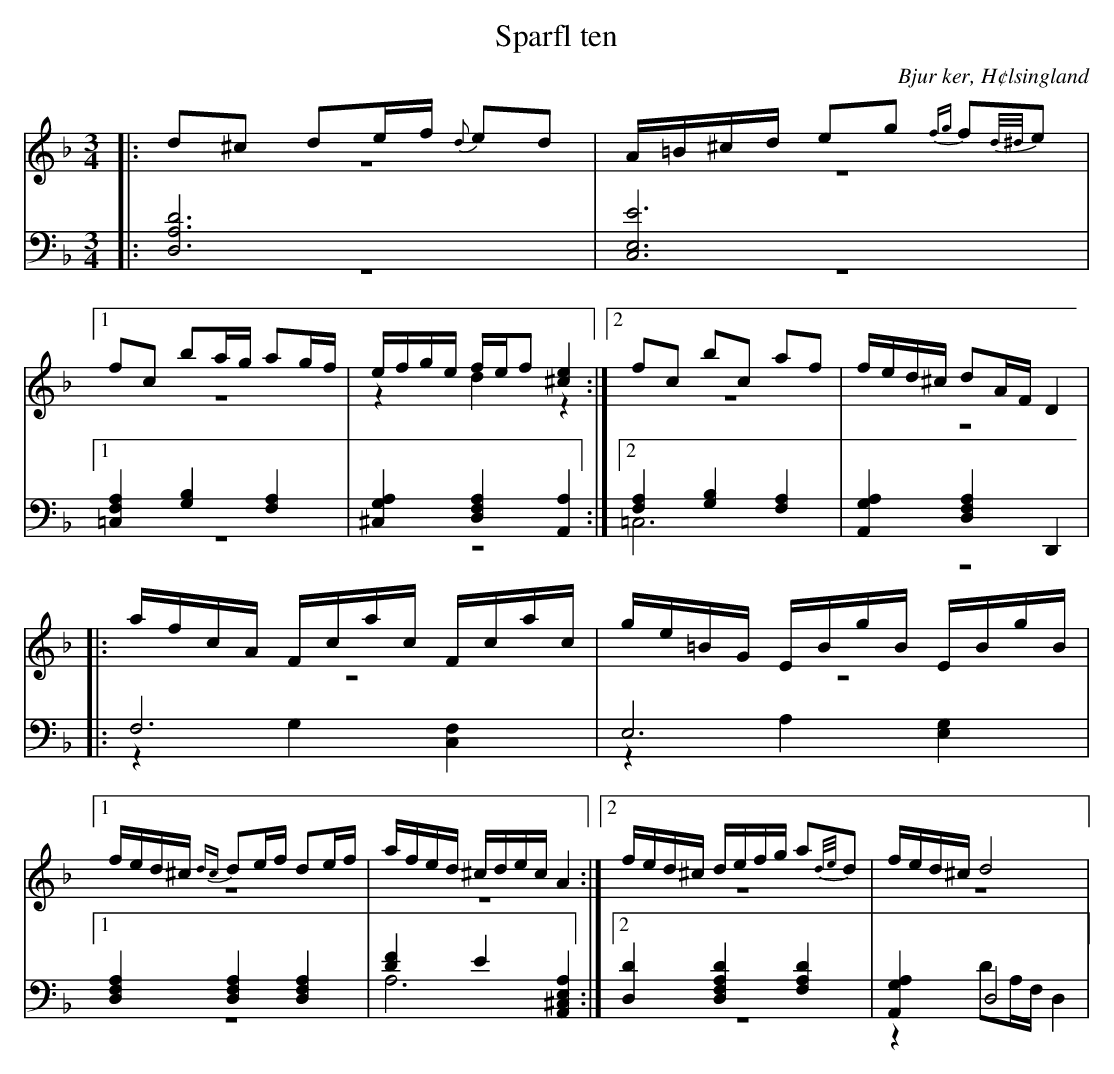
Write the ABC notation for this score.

X:1
T: Sparfl ten
O: Bjur ker, H¢lsingland
M: 3/4
L: 1/8
K: Dm
V:1
V:2 merge
V:3
V:4 merge
V:1
|:d^c de/f/ {d}ed|A/=B/^c/d/ eg {fg}f{d/^d/}e|1 fc ba/g/ ag/f/| e/f/g/e/ f/e/f [^c2e2]:|2 fc bc af|f/e/d/^c/ dA/F/ D2|
|:a/f/c/A/  F/c/a/c/ F/c/a/c/|g/e/=B/G/  E/B/g/B/  E/B/g/B/|1 f/e/d/^c/ {dc}de/f/ de/f/|a/f/e/d/ ^c/d/e/c/ A2:|2 f/e/d/^c/ d/e/f/g/ a{d/e/}d|f/e/d/^c/ d4|
V:2
|:z6|z6|1 z6|z2 d2 z2:|2 z6|z6|
|:z6|z6|1 z6|z6:|2 z6|z6|
V:3 clef=bass
|:[D,6A,6D6]|[E,6C,6E6]|1 [=C,2F,2A,2] [G,2B,2] [F,2A,2]|[^C,2G,2A,2] [D,2F,2A,2] [A,,2A,2]:|2 [F,2A,2] [G,2B,2] [F,2A,2]|[A,,2G,2A,2] [D,2F,2A,2] D,,2|
|:F,6|E,6|1 [D,2F,2A,2] [D,2F,2A,2] [D,2F,2A,2]|[D2F2] E2 [A,,2^C,2E,2A,2]:|2 [D,2D2] [D,2F,2A,2D2] [F,2A,2D2]|[A,,2G,2A,2] D,4|
V:4 clef=bass
|:z6|z6|1 z6|z6:|2 =C,6|z6|
|:z2 G,2 [C,2F,2]|z2 A,2 [E,2G,2]|1 z6|A,6:|2 z6|z2 DA,/F,/ D,2|
